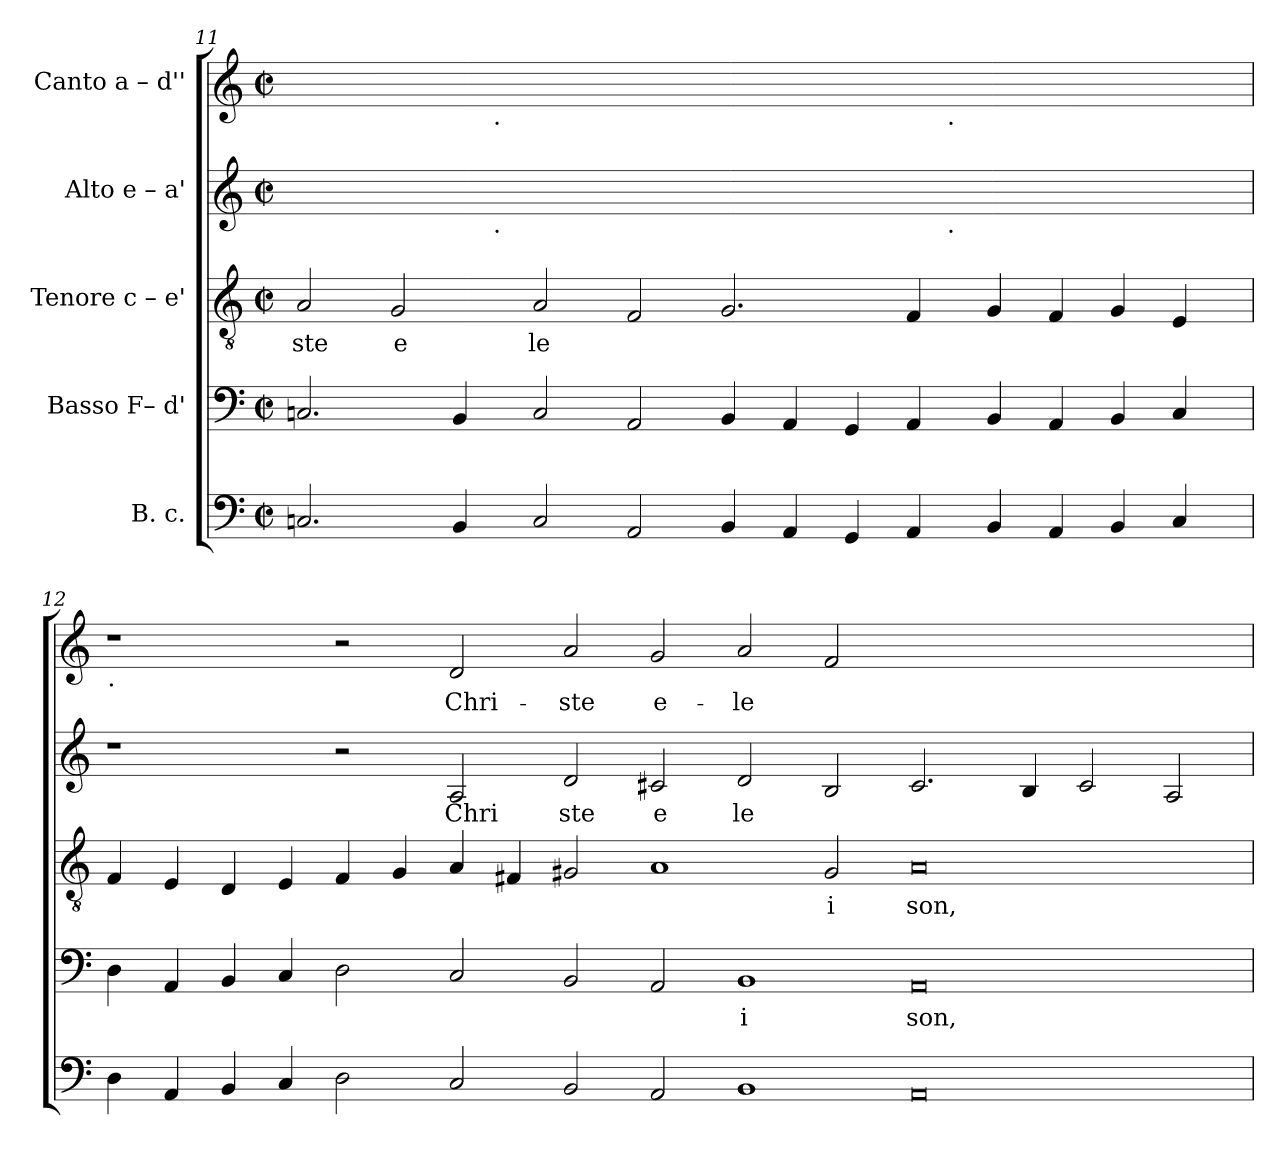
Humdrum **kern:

**kern	**kern	**text	**kern	**text	**kern	**text	**kern	**text
*part5	*part4	*part4	*part3	*part3	*part2	*part2	*part1	*part1
*staff5	*staff4	*staff4	*staff3	*staff3	*staff2	*staff2	*staff1	*staff1
*I"B. c.	*I"Basso  F– d'	*	*I"Tenore  c – e'	*	*I"Alto  e – a'	*	*I"Canto  a – d''	*
!!LO:PB:g=z
*clefF4	*clefF4	*	*clefGv2	*	*clefG2	*	*clefG2	*
*k[]	*k[]	*	*k[]	*	*k[]	*	*k[]	*
*C:	*C:	*	*C:	*	*C:	*	*C:	*
*M2/2	*M2/2	*	*M2/2	*	*M2/2	*	*M2/2	*
*met(c|)	*met(c|)	*	*met(c|)	*	*met(c|)	*	*met(c|)	*
=11	=11	=11	=11	=11	=11	=11	=11	=11
!	!	!LO:LY:b:cj	!	!LO:LY:b:cj	!	!	!	!
2.Cn/	2.Cn/	.	2A/	ste	2..ryy	.	2..ryy	.
!	!	!	!	!LO:LY:b:cj	!	!	!	!
.	.	.	2G/	e	.	.	.	.
!	!	!LO:LY:b:cj	!	!	!	!	!	!
4BB/	4BB/	.	.	.	.	.	.	.
!	!	!	!	!	!	!	!LO:TX:b:t=.	!
!	!	!	!	!	!LO:TX:b:t=.	!	!	!
.	.	.	.	.	0ryy	.	0ryy	.
!	!	!LO:LY:b:cj	!	!LO:LY:b:cj	!	!	!	!
2C/	2C/	.	2A/	le	.	.	.	.
!	!	!LO:LY:b:cj	!	!LO:LY:b:cj	!	!	!	!
2AA/	2AA/	.	2F/	.	.	.	.	.
!	!	!LO:LY:b:cj	!	!LO:LY:b:cj	!	!	!	!
4BB/	4BB/	.	2.G/	.	.	.	.	.
!	!	!LO:LY:b:cj	!	!	!	!	!	!
4AA/	4AA/	.	.	.	.	.	.	.
!	!	!LO:LY:b:cj	!	!	!	!	!	!
4GG/	4GG/	.	.	.	.	.	.	.
!	!	!LO:LY:b:cj	!	!LO:LY:b:cj	!	!	!	!
4AA/	4AA/	.	4F/	.	.	.	.	.
!	!	!	!	!	!	!	!LO:TX:b:t=.	!
!	!	!	!	!	!LO:TX:b:t=.	!	!	!
.	.	.	.	.	1ryy	.	1ryy	.
!	!	!LO:LY:b:cj	!	!LO:LY:b:cj	!	!	!	!
4BB/	4BB/	.	4G/	.	.	.	.	.
!	!	!LO:LY:b:cj	!	!LO:LY:b:cj	!	!	!	!
4AA/	4AA/	.	4F/	.	.	.	.	.
!	!	!LO:LY:b:cj	!	!LO:LY:b:cj	!	!	!	!
4BB/	4BB/	.	4G/	.	.	.	.	.
!	!	!LO:LY:b:cj	!	!LO:LY:b:cj	!	!	!	!
4C/	4C/	.	4E/	.	.	.	.	.
.	.	.	.	.	8ryy	.	8ryy	.
=12	=12	=12	=12	=12	=12	=12	=12	=12
!	!	!	!	!	!	!	!LO:TX:b:t=.	!
!	!	!LO:LY:b:cj	!	!LO:LY:b:cj	!	!	!	!
4D\	4D\	.	4F/	.	1r	.	1r	.
!	!	!LO:LY:b:cj	!	!LO:LY:b:cj	!	!	!	!
4AA/	4AA/	.	4E/	.	.	.	.	.
!	!	!LO:LY:b:cj	!	!LO:LY:b:cj	!	!	!	!
4BB/	4BB/	.	4D/	.	.	.	.	.
!	!	!LO:LY:b:cj	!	!LO:LY:b:cj	!	!	!	!
4C/	4C/	.	4E/	.	.	.	.	.
!	!	!LO:LY:b:cj	!	!LO:LY:b:cj	!	!	!	!
2D\	2D\	.	4F/	.	2r	.	2r	.
!	!	!	!	!LO:LY:b:cj	!	!	!	!
.	.	.	4G/	.	.	.	.	.
!	!	!LO:LY:b:cj	!	!LO:LY:b:cj	!	!LO:LY:b:cj	!	!LO:LY:b:cj
2C/	2C/	.	4A/	.	2A/	Chri	2d/	Chri-
!	!	!	!	!LO:LY:b:cj	!	!	!	!
.	.	.	4F#X/	.	.	.	.	.
!	!	!LO:LY:b:cj	!	!LO:LY:b:cj	!	!LO:LY:b:cj	!	!LO:LY:b:cj
2BB/	2BB/	.	2G#X/	.	2d/	ste	2a/	-ste
!	!	!LO:LY:b:cj	!	!LO:LY:b:cj	!	!LO:LY:b:cj	!	!LO:LY:b:cj
2AA/	2AA/	.	1A	.	2c#X/	e	2g/	e-
!	!	!LO:LY:b:cj	!	!	!	!LO:LY:b:cj	!	!LO:LY:b:cj
1BB	1BB	i	.	.	2d/	le	2a/	-le-
!	!	!	!	!LO:LY:b:cj	!	!LO:LY:b:cj	!	!LO:LY:b:cj
.	.	.	2G#/	i	2B/	.	2f/	--
!	!	!LO:LY:b:cj	!	!LO:LY:b:cj	!	!LO:LY:b:cj	!	!
0AA	0AA	son,	0A	son,	2.c#/	.	0ryy	.
!	!	!	!	!	!	!LO:LY:b:cj	!	!
.	.	.	.	.	4B/	.	.	.
!	!	!	!	!	!	!LO:LY:b:cj	!	!
.	.	.	.	.	2c#/	.	.	.
!	!	!	!	!	!	!LO:LY:b:cj	!	!
.	.	.	.	.	2A/	.	.	.
=	=	=	=	=	=	=	=	=
*-	*-	*-	*-	*-	*-	*-	*-	*-
